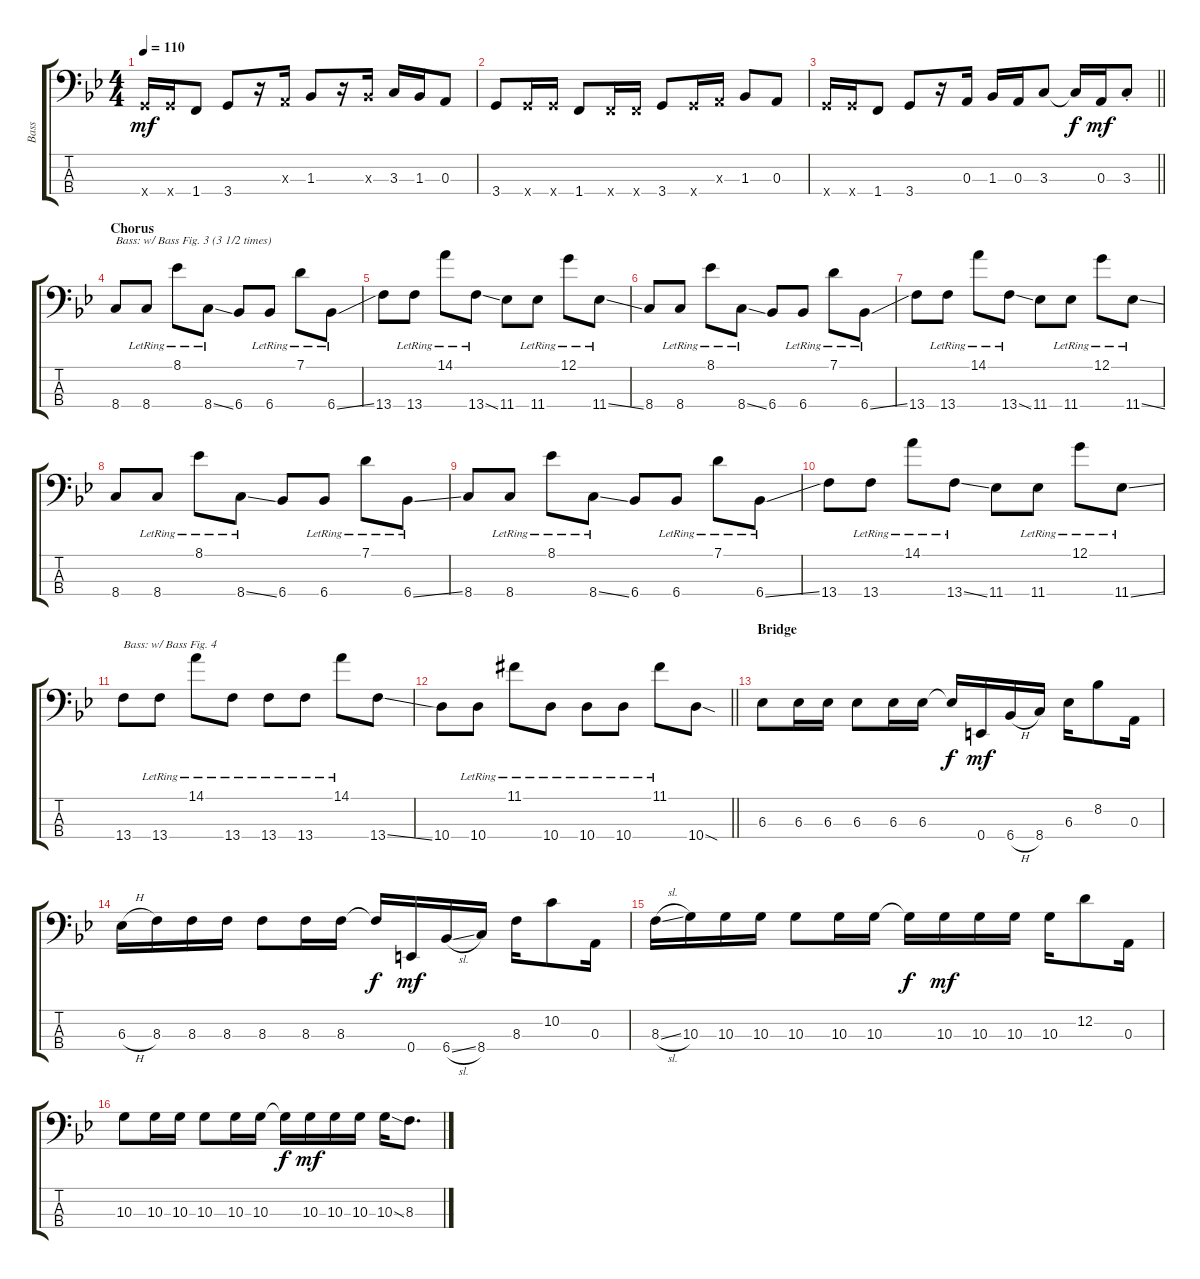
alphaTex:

\track ("Bass" "Bass") {instrument electricbassfinger}
\staff {score tabs}
\tuning (G2 D2 A1 E1) {hide}
\ts (4 4)
\tempo 110
\clef f4
\ks gminor
3.4{x}.16{dy mf} 3.4{x}.16 1.4.8 3.4.8 r.16 0.3{x}.16 1.3.8 r.16 1.3{x}.16 3.3.16 1.3.16 0.3.8 |
3.4.8 3.4{x}.16 3.4{x}.16 1.4.8 1.4{x}.16 1.4{x}.16 3.4.8 3.4{x}.16 0.3{x}.16 1.3.8 0.3.8 |
\barLineRight lightlight
3.4{x}.16 3.4{x}.16 1.4.8 3.4.8 r.16 0.3.16 1.3.16 0.3.16 3.3.8 3.3{t}.16{dy f} 0.3.16{dy mf} 3.3{st}.8 |
\section ("" "Chorus")
8.4.8{txt "Bass: w/ Bass Fig. 3 (3 1/2 times)"} 8.4{lr}.8 8.1{lr}.8 8.4{ss lr}.8 6.4.8 6.4{lr}.8 7.1{lr}.8 6.4{ss lr}.8 |
13.4.8 13.4{lr}.8 14.1{lr}.8 13.4{ss lr}.8 11.4.8 11.4{lr}.8 12.1{lr}.8 11.4{ss lr}.8 |
8.4.8 8.4{lr}.8 8.1{lr}.8 8.4{ss lr}.8 6.4.8 6.4{lr}.8 7.1{lr}.8 6.4{ss lr}.8 |
13.4.8 13.4{lr}.8 14.1{lr}.8 13.4{ss lr}.8 11.4.8 11.4{lr}.8 12.1{lr}.8 11.4{ss lr}.8 |
8.4.8 8.4{lr}.8 8.1{lr}.8 8.4{ss lr}.8 6.4.8 6.4{lr}.8 7.1{lr}.8 6.4{ss lr}.8 |
8.4.8 8.4{lr}.8 8.1{lr}.8 8.4{ss lr}.8 6.4.8 6.4{lr}.8 7.1{lr}.8 6.4{ss lr}.8 |
13.4.8 13.4{lr}.8 14.1{lr}.8 13.4{ss lr}.8 11.4.8 11.4{lr}.8 12.1{lr}.8 11.4{ss lr}.8 |
13.4.8{txt "Bass: w/ Bass Fig. 4"} 13.4{lr}.8 14.1{lr}.8 13.4{lr}.8 13.4{lr}.8 13.4{lr}.8 14.1{lr}.8 13.4{ss}.8 |
\barLineRight lightlight
10.4.8 10.4{lr}.8 11.1{lr acc #}.8 10.4{lr}.8 10.4{lr}.8 10.4{lr}.8 11.1{lr acc #}.8 10.4{sod}.8 |
\section ("" "Bridge")
6.3.8 6.3.16 6.3.16 6.3.8 6.3.16 6.3.16 6.3{t}.16{dy f} 0.4.16{dy mf} 6.4{h}.16 8.4.16 6.3.16 8.2.8 0.3.16 |
6.3{h}.16 8.3.16 8.3.16 8.3.16 8.3.8 8.3.16 8.3.16 8.3{t}.16{dy f} 0.4.16{dy mf} 6.4{sl}.16 8.4.16 8.3.16 10.2.8 0.3.16 |
8.3{sl}.16 10.3.16 10.3.16 10.3.16 10.3.8 10.3.16 10.3.16 10.3{t}.16{dy f} 10.3.16{dy mf} 10.3.16 10.3.16 10.3.16 12.2.8 0.3.16 |
10.3.8 10.3.16 10.3.16 10.3.8 10.3.16 10.3.16 10.3{t}.16{dy f} 10.3.16{dy mf} 10.3.16 10.3.16 10.3{ss}.16 8.3.8{d}
